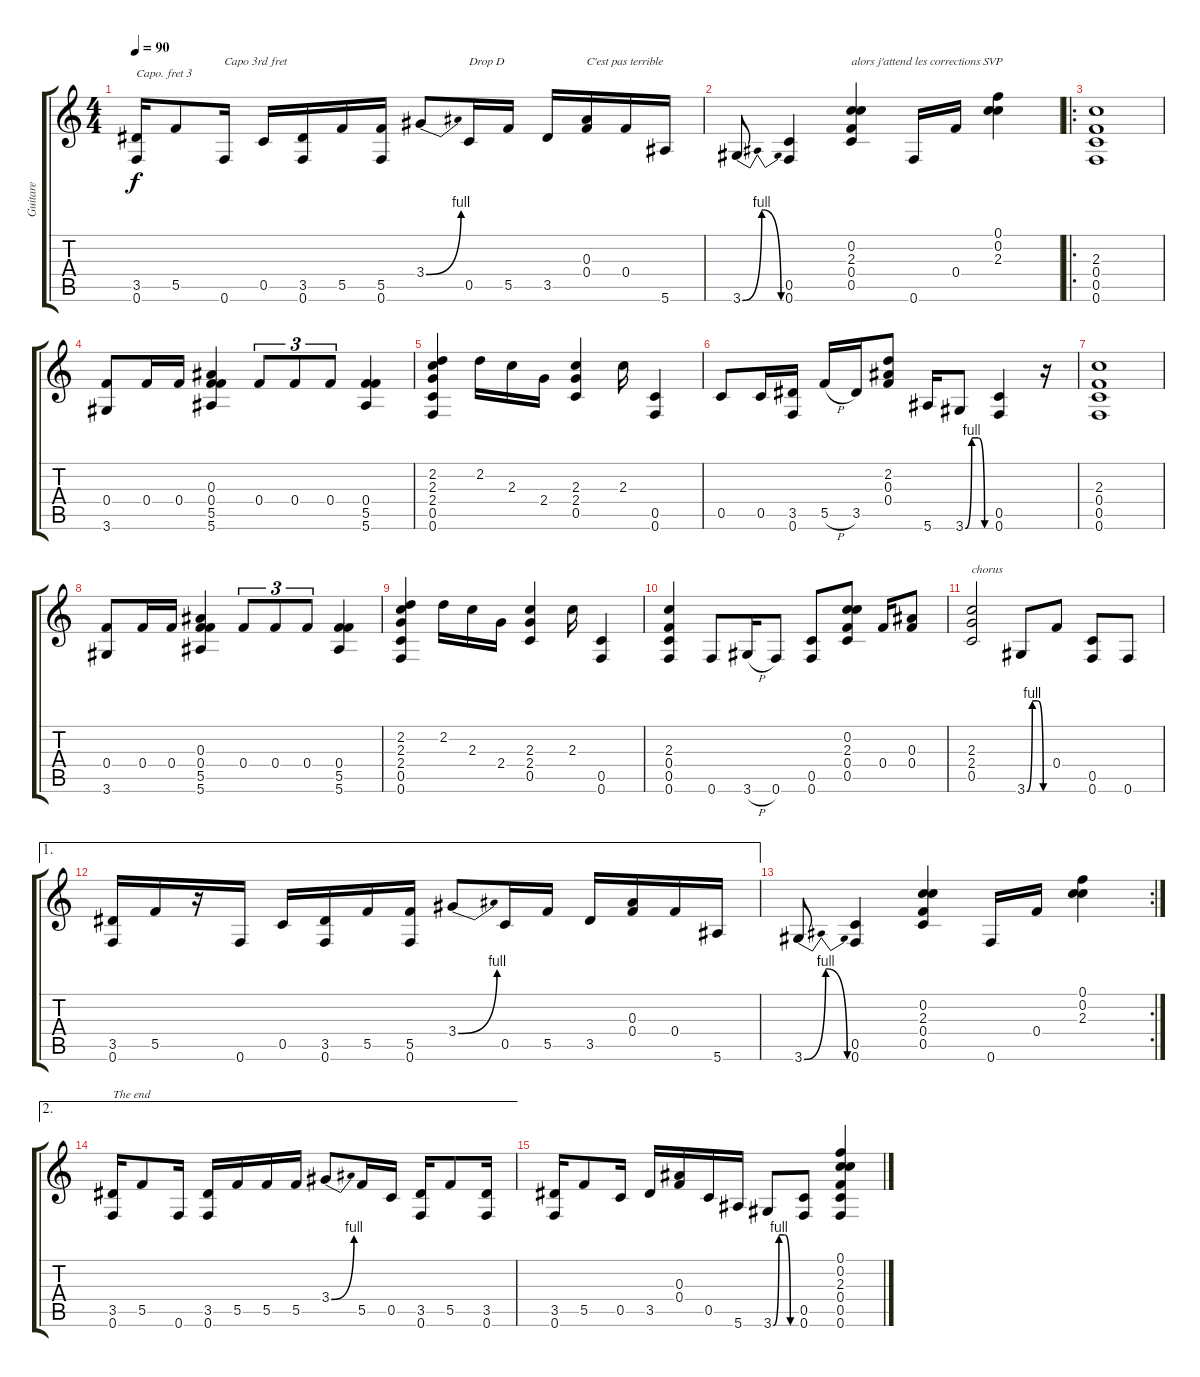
\track ("Guitare" "Guitare") {instrument acousticguitarsteel}
\staff {score tabs}
\capo 3
\tuning (D4 A3 G3 D3 A2 D2) {hide}
\ts (4 4)
\tempo 90
\clef g2
\ks c
(3.5 0.6).16{dy f instrument acousticguitarsteel} 5.5.8 0.6.16{txt "Capo 3rd fret"} 0.5.16 (3.5 0.6).16 5.5.16 (5.5 0.6).16 3.4{be (bend 0 0 60 4)}.8 0.5.16{txt "Drop D"} 5.5.16 3.5.16 (0.3 0.4).16{txt "C'est pas terrible"} 0.4.16 5.6.16 |
3.6{be (bendrelease 0 0 15 4 30 4 60 0)}.8 (0.5 0.6).4 (0.2 2.3 0.4 0.5).4{txt "alors j'attend les corrections SVP"} 0.6.16 0.4.16 (0.1 0.2 2.3).4 |
\ro
(2.3 0.4 0.5 0.6).1 |
(0.4 3.6).8 0.4.16 0.4.16 (0.3 0.4 5.5 5.6).4 0.4.8{tu (3 2)} 0.4.8{tu (3 2)} 0.4.8{tu (3 2)} (0.4 5.5 5.6).4 |
(2.2 2.3 2.4 0.5 0.6).4 2.2.16 2.3.16 2.4.16 (2.3 2.4 0.5).4 2.3.16 (0.5 0.6).4 |
0.5.8 0.5.16 (3.5 0.6).16 5.5{h}.16 3.5.16 (2.2 0.3 0.4).8 5.6.16 3.6{be (custom 0 0 15 4 30 4 45 0 60 0)}.8 (0.5 0.6).4 r.16 |
(2.3 0.4 0.5 0.6).1 |
(0.4 3.6).8 0.4.16 0.4.16 (0.3 0.4 5.5 5.6).4 0.4.8{tu (3 2)} 0.4.8{tu (3 2)} 0.4.8{tu (3 2)} (0.4 5.5 5.6).4 |
(2.2 2.3 2.4 0.5 0.6).4 2.2.16 2.3.16 2.4.16 (2.3 2.4 0.5).4 2.3.16 (0.5 0.6).4 |
(2.3 0.4 0.5 0.6).4 0.6.8 3.6{h}.16 0.6.8 (0.5 0.6).8 (0.2 2.3 0.4 0.5).8 0.4.16 (0.3 0.4).8 |
(2.3 2.4 0.5).2{txt "chorus"} 3.6{be (custom 0 0 15 4 30 4 45 0 60 0)}.8 0.4.8 (0.5 0.6).8 0.6.8 |
\ae 1
(3.5 0.6).16 5.5.16 r.16 0.6.16 0.5.16 (3.5 0.6).16 5.5.16 (5.5 0.6).16 3.4{be (bend 0 0 60 4)}.8 0.5.16 5.5.16 3.5.16 (0.3 0.4).16 0.4.16 5.6.16 |
\rc 2
3.6{be (bendrelease 0 0 15 4 30 4 60 0)}.8 (0.5 0.6).4 (0.2 2.3 0.4 0.5).4 0.6.16 0.4.16 (0.1 0.2 2.3).4 |
\ae 2
(3.5 0.6).16{txt "The end"} 5.5.8 0.6.16 (3.5 0.6).16 5.5.16 5.5.16 5.5.16 3.4{be (bend 0 0 60 4)}.8 5.5.16 0.5.16 (3.5 0.6).16 5.5.8 (3.5 0.6).16 |
(3.5 0.6).16 5.5.8 0.5.16 3.5.16 (0.3 0.4).16 0.5.16 5.6.16 3.6{be (custom 0 0 15 4 30 4 45 0 60 0)}.8 (0.5 0.6).8 (0.1 0.2 2.3 0.4 0.5 0.6).4
